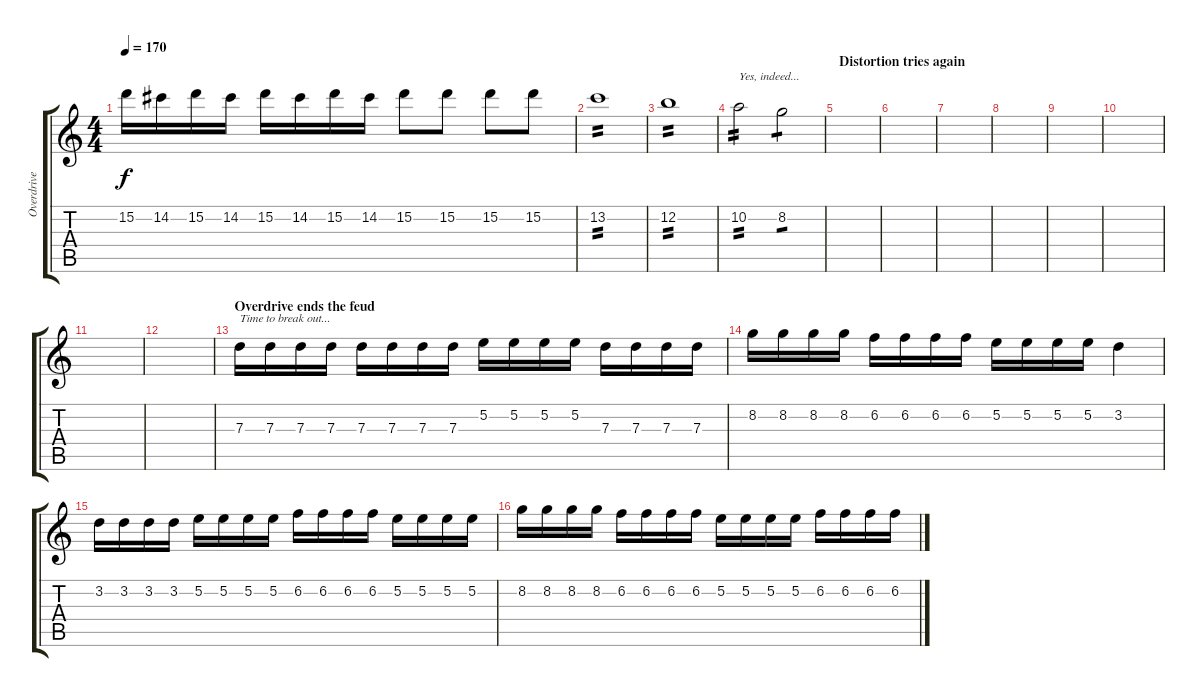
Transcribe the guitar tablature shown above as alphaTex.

\track ("Overdrive Guy" "Overdrive ") {instrument overdrivenguitar}
\staff {score tabs}
\tuning (E4 B3 G3 D3 A2 E2) {hide}
\ts (4 4)
\tempo 170
\clef g2
\ks c
15.2.16{dy f} 14.2.16 15.2.16 14.2.16 15.2.16 14.2.16 15.2.16 14.2.16 15.2.8 15.2.8 15.2.8 15.2.8 |
13.2.1{tp 2} |
12.2.1{tp 2} |
10.2.2{txt "Yes, indeed..." tp 2} 8.2.2{tp 1} |
\section ("" "Distortion tries again")
|
|
|
|
|
|
|
|
\section ("" "Overdrive ends the feud")
7.3.16{txt "Time to break out..."} 7.3.16 7.3.16 7.3.16 7.3.16 7.3.16 7.3.16 7.3.16 5.2.16 5.2.16 5.2.16 5.2.16 7.3.16 7.3.16 7.3.16 7.3.16 |
8.2.16 8.2.16 8.2.16 8.2.16 6.2.16 6.2.16 6.2.16 6.2.16 5.2.16 5.2.16 5.2.16 5.2.16 3.2.4 |
3.2.16 3.2.16 3.2.16 3.2.16 5.2.16 5.2.16 5.2.16 5.2.16 6.2.16 6.2.16 6.2.16 6.2.16 5.2.16 5.2.16 5.2.16 5.2.16 |
8.2.16 8.2.16 8.2.16 8.2.16 6.2.16 6.2.16 6.2.16 6.2.16 5.2.16 5.2.16 5.2.16 5.2.16 6.2.16 6.2.16 6.2.16 6.2.16
